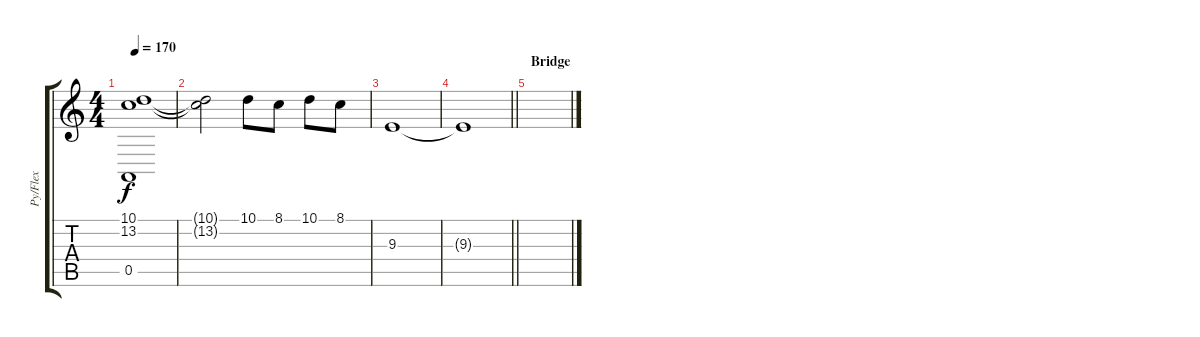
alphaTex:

\track ("Py/Flex" "Py/Flex") {instrument bagpipe}
\staff {score tabs}
\tuning (E4 B3 G3 D3 A2 E2) {hide}
\ts (4 4)
\tempo 170
\clef g2
\ks c
(10.1 13.2 0.5).1{dy f} |
(10.1{t} 13.2{t}).2 10.1.8 8.1.8 10.1.8 8.1.8 |
9.3.1 |
\barLineRight lightlight
9.3{t}.1 |
\section ("" "Bridge")
